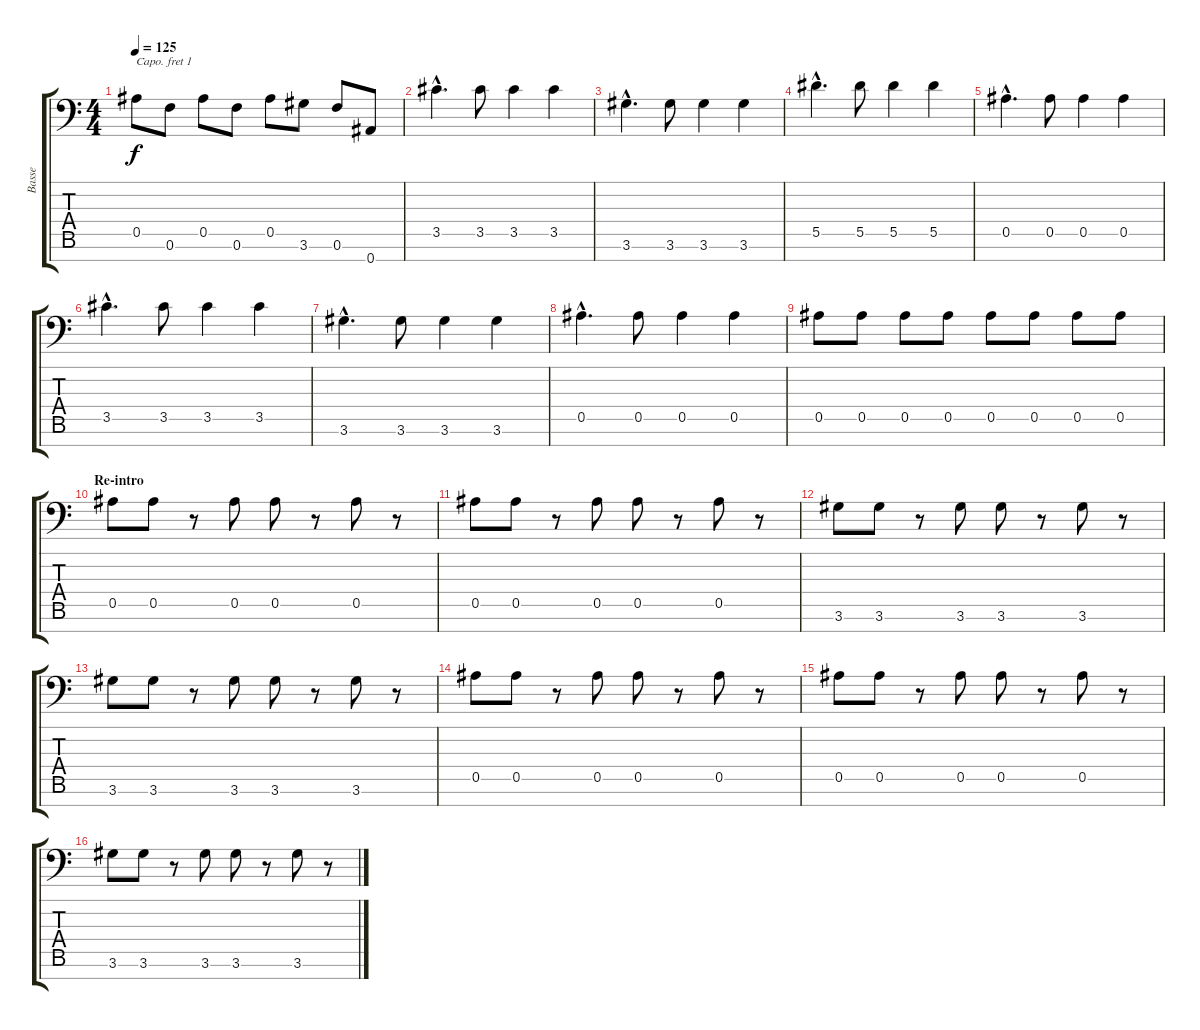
\track ("Basse" "Basse") {instrument electricbassfinger}
\staff {score tabs}
\capo 1
\tuning (E4 B3 G3 D3 A2 E2 A1) {hide}
\ts (4 4)
\tempo 125
\clef f4
\ks c
0.5.8{dy f} 0.6.8 0.5.8 0.6.8 0.5.8 3.6.8 0.6.8 0.7.8 |
3.5{hac}.4{d} 3.5.8 3.5.4 3.5.4 |
3.6{hac}.4{d} 3.6.8 3.6.4 3.6.4 |
5.5{hac}.4{d} 5.5.8 5.5.4 5.5.4 |
0.5{hac}.4{d} 0.5.8 0.5.4 0.5.4 |
3.5{hac}.4{d} 3.5.8 3.5.4 3.5.4 |
3.6{hac}.4{d} 3.6.8 3.6.4 3.6.4 |
0.5{hac}.4{d} 0.5.8 0.5.4 0.5.4 |
0.5.8 0.5.8 0.5.8 0.5.8 0.5.8 0.5.8 0.5.8 0.5.8 |
\section ("" "Re-intro")
0.5.8 0.5.8 r.8 0.5.8 0.5.8 r.8 0.5.8 r.8 |
0.5.8 0.5.8 r.8 0.5.8 0.5.8 r.8 0.5.8 r.8 |
3.6.8 3.6.8 r.8 3.6.8 3.6.8 r.8 3.6.8 r.8 |
3.6.8 3.6.8 r.8 3.6.8 3.6.8 r.8 3.6.8 r.8 |
0.5.8 0.5.8 r.8 0.5.8 0.5.8 r.8 0.5.8 r.8 |
0.5.8 0.5.8 r.8 0.5.8 0.5.8 r.8 0.5.8 r.8 |
3.6.8 3.6.8 r.8 3.6.8 3.6.8 r.8 3.6.8 r.8
